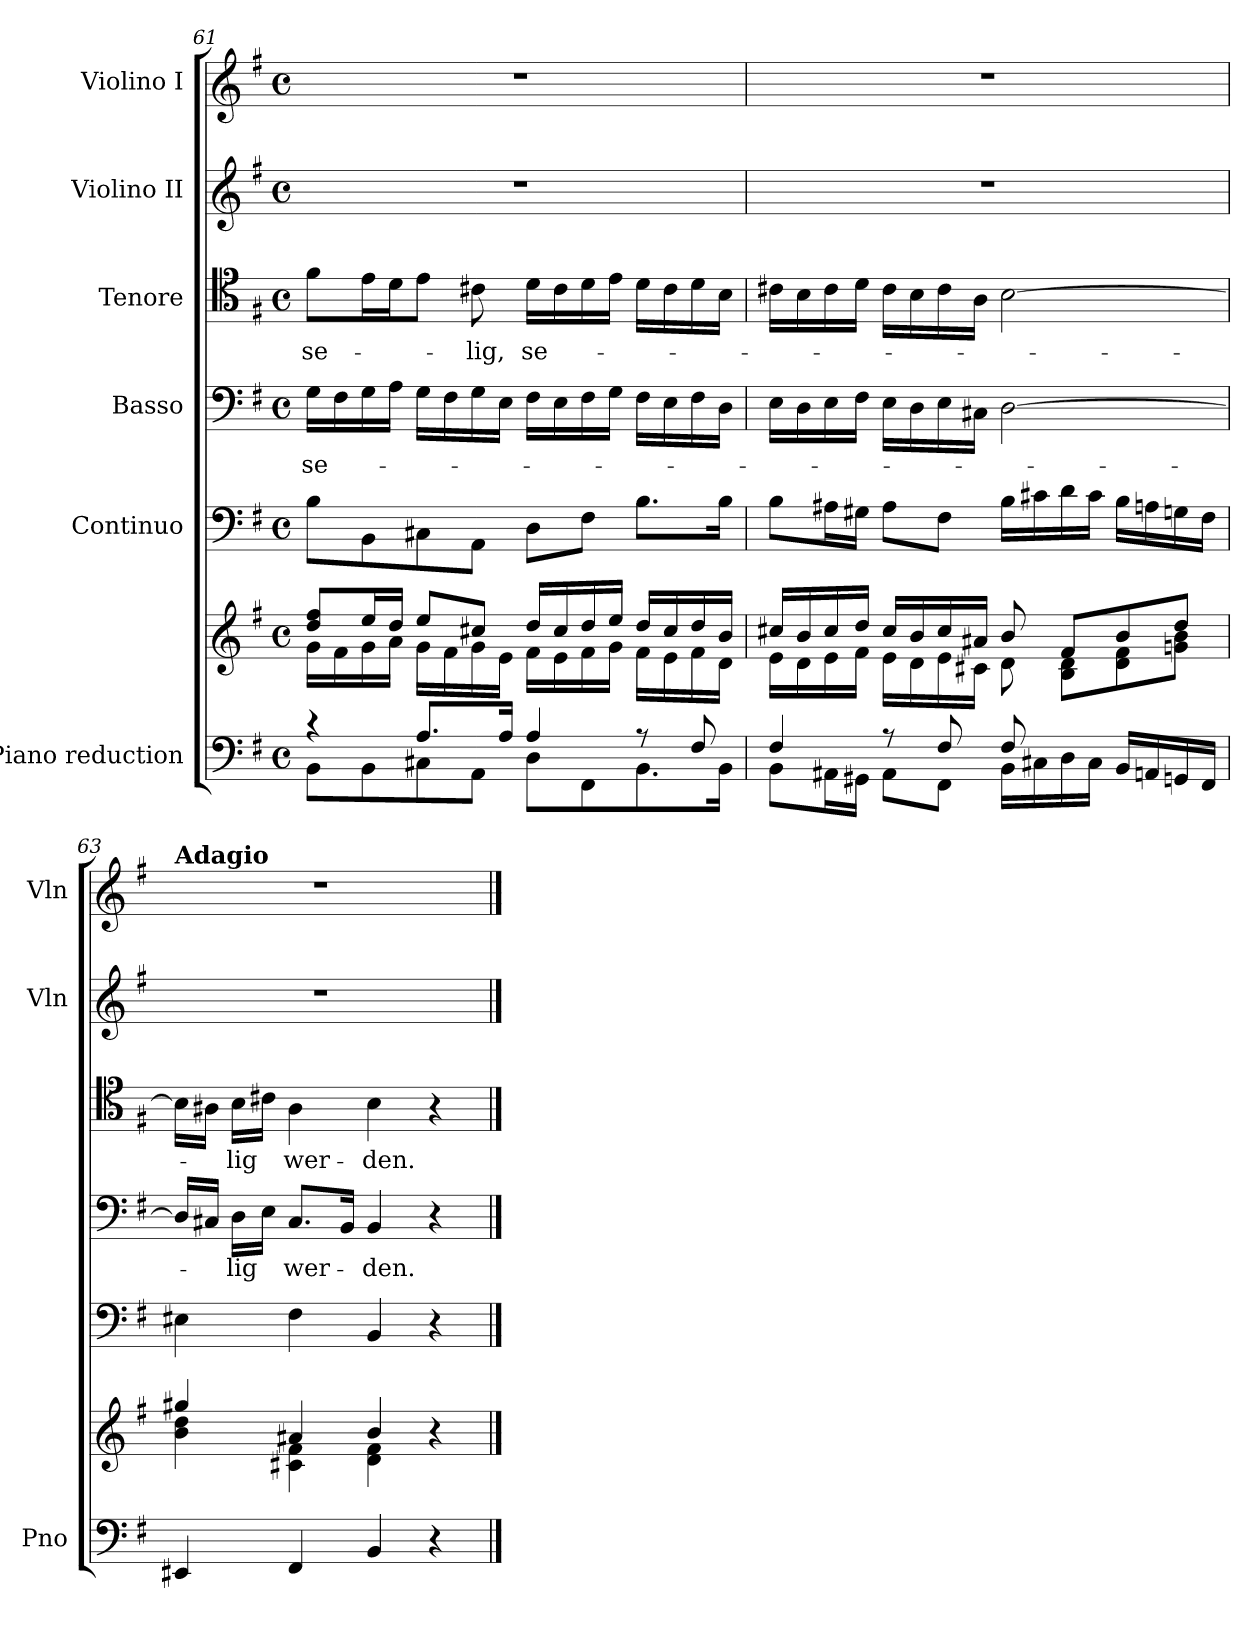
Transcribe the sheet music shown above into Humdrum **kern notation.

**kern	**kern	**kern	**kern	**text	**kern	**text	**kern	**kern
*part6	*part6	*part5	*part4	*part4	*part3	*part3	*part2	*part1
*staff7	*staff6	*staff5	*staff4	*staff4	*staff3	*staff3	*staff2	*staff1
*I"Piano reduction	*	*I"Continuo	*I"Basso	*	*I"Tenore	*	*I"Violino II	*I"Violino I
*I'Pno	*	*	*	*	*	*	*I'Vln	*I'Vln
!!LO:PB:g=z
*clefF4	*clefG2	*clefF4	*clefF4	*	*clefC4	*	*clefG2	*clefG2
*k[f#]	*k[f#]	*k[f#]	*k[f#]	*	*k[f#]	*	*k[f#]	*k[f#]
*M4/4	*M4/4	*M4/4	*M4/4	*	*M4/4	*	*M4/4	*M4/4
*met(c)	*met(c)	*met(c)	*met(c)	*	*met(c)	*	*met(c)	*met(c)
=61	=61	=61	=61	=61	=61	=61	=61	=61
*^	*^	*	*	*	*	*	*	*
!	!	!	!	!	!	!LO:LY:b	!	!LO:LY:b	!	!
4r	8BB\L	8dd/ 8ff#/L	16g\LL	8B\L	16G\LL	se-	8f#\L	se-	1r	1r
.	.	.	16f#\	.	16F#\	.	.	.	.	.
.	8BB\	16ee/L	16g\	8BB\	16G\	.	16e\L	.	.	.
.	.	16dd/JJ	16a\JJ	.	16A\JJ	.	16d\J	.	.	.
8.A/L	8C#X\	8ee/L	16g\LL	8C#X\	16G\LL	.	8e\J	.	.	.
.	.	.	16f#\	.	16F#\	.	.	.	.	.
!	!	!	!	!	!	!	!	!LO:LY:b	!	!
.	8AA\J	8cc#X/J	16g\	8AA\J	16G\	.	8c#X\	-lig,	.	.
16A/Jk	.	.	16e\JJ	.	16E\JJ	.	.	.	.	.
!	!	!	!	!	!	!	!	!LO:LY:b	!	!
4A/	8D\L	16dd/LL	16f#\LL	8D\L	16F#\LL	.	16d\LL	se-	.	.
.	.	16cc#/	16e\	.	16E\	.	16c#\	.	.	.
.	8FF#\	16dd/	16f#\	8F#\J	16F#\	.	16d\	.	.	.
.	.	16ee/JJ	16g\JJ	.	16G\JJ	.	16e\JJ	.	.	.
8r	8.BB\	16dd/LL	16f#\LL	8.B\L	16F#\LL	.	16d\LL	.	.	.
.	.	16cc#/	16e\	.	16E\	.	16c#\	.	.	.
8F#/	.	16dd/	16f#\	.	16F#\	.	16d\	.	.	.
.	16BB\Jk	16b/JJ	16d\JJ	16B\Jk	16D\JJ	.	16B\JJ	.	.	.
=62	=62	=62	=62	=62	=62	=62	=62	=62	=62	=62
4F#/	8BB\L	16cc#X/LL	16e\LL	8B\L	16E\LL	.	16c#X\LL	.	1r	1r
.	.	16b/	16d\	.	16D\	.	16B\	.	.	.
.	16AA#X\L	16cc#/	16e\	16A#X\L	16E\	.	16c#\	.	.	.
.	16GG#X\JJ	16dd/JJ	16f#\JJ	16G#X\JJ	16F#\JJ	.	16d\JJ	.	.	.
8r	8AA#\L	16cc#/LL	16e\LL	8A#\L	16E\LL	.	16c#\LL	.	.	.
.	.	16b/	16d\	.	16D\	.	16B\	.	.	.
8F#/	8FF#\J	16cc#/	16e\	8F#\J	16E\	.	16c#\	.	.	.
.	.	16a#X/JJ	16c#X\JJ	.	16C#X\JJ	.	16A\JJ	.	.	.
8F#/	16BB\LL	8b/	8d\	16B\LL	[2D\	.	[2B\	.	.	.
.	16C#X\	.	.	16c#X\	.	.	.	.	.	.
8ryy	16D\	8f#/L	8B\ 8d\L	16d\	.	.	.	.	.	.
.	16C#\JJ	.	.	16c#\JJ	.	.	.	.	.	.
4ryy	16BB/LL	8b/	8d\ 8f#\	16B\LL	.	.	.	.	.	.
.	16AAn/	.	.	16An\	.	.	.	.	.	.
.	16GGn/	8dd/J	8gn\ 8b\J	16Gn\	.	.	.	.	.	.
.	16FF#/JJ	.	.	16F#\JJ	.	.	.	.	.	.
=63	=63	=63	=63	=63	=63	=63	=63	=63	=63	=63
!	!	!	!	!	!	!	!	!	!	!LO:TX:a:B:t=Adagio
*v	*v	*	*	*	*	*	*	*	*	*
4EE#X/	4gg#X/	4b\ 4dd\	4E#X\	16D/LL]	.	16B\LL]	.	1r	1r
.	.	.	.	16C#X/JJ	.	16A#X\JJ	.	.	.
!	!	!	!	!	!LO:LY:b	!	!LO:LY:b	!	!
.	.	.	.	16D\LL	-lig	16B\LL	-lig	.	.
.	.	.	.	16E\JJ	.	16c#X\JJ	.	.	.
!	!	!	!	!	!LO:LY:b	!	!LO:LY:b	!	!
4FF#/	4a#X/	4c#X\ 4f#\	4F#\	8.C#/L	wer-	4A#\	wer-	.	.
.	.	.	.	16BB/Jk	.	.	.	.	.
!	!	!	!	!	!LO:LY:b	!	!LO:LY:b	!	!
4BB/	4b/	4d\ 4f#\	4BB/	4BB/	-den.	4B\	-den.	.	.
4r	4r	4ryy	4r	4r	.	4r	.	.	.
*	*v	*v	*	*	*	*	*	*	*
==	==	==	==	==	==	==	==	==
*-	*-	*-	*-	*-	*-	*-	*-	*-
